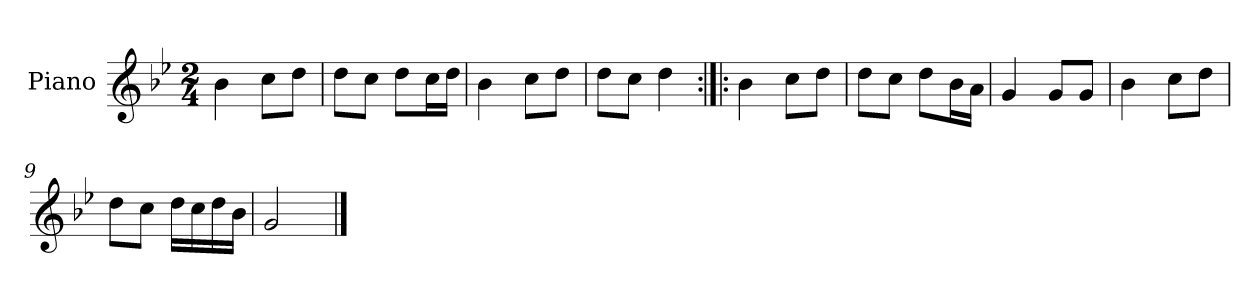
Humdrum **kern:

**kern
*part1
*staff1
*I"Piano
*I'Pno.
*clefG2
*k[b-e-]
*M2/4
=1
4b-\
8cc\L
8dd\J
=2
8dd\L
8cc\J
8dd\L
16cc\L
16dd\JJ
=3
4b-\
8cc\L
8dd\J
=4
8dd\L
8cc\J
4dd\
=5:|!|:
4b-\
8cc\L
8dd\J
=6
8dd\L
8cc\J
8dd\L
16b-\L
16a\JJ
=7
4g/
8g/L
8g/J
=8
4b-\
8cc\L
8dd\J
=9
8dd\L
8cc\J
16dd\LL
16cc\
16dd\
16b-\JJ
!!LO:LB:g=z
=10
2g/
==
*-
